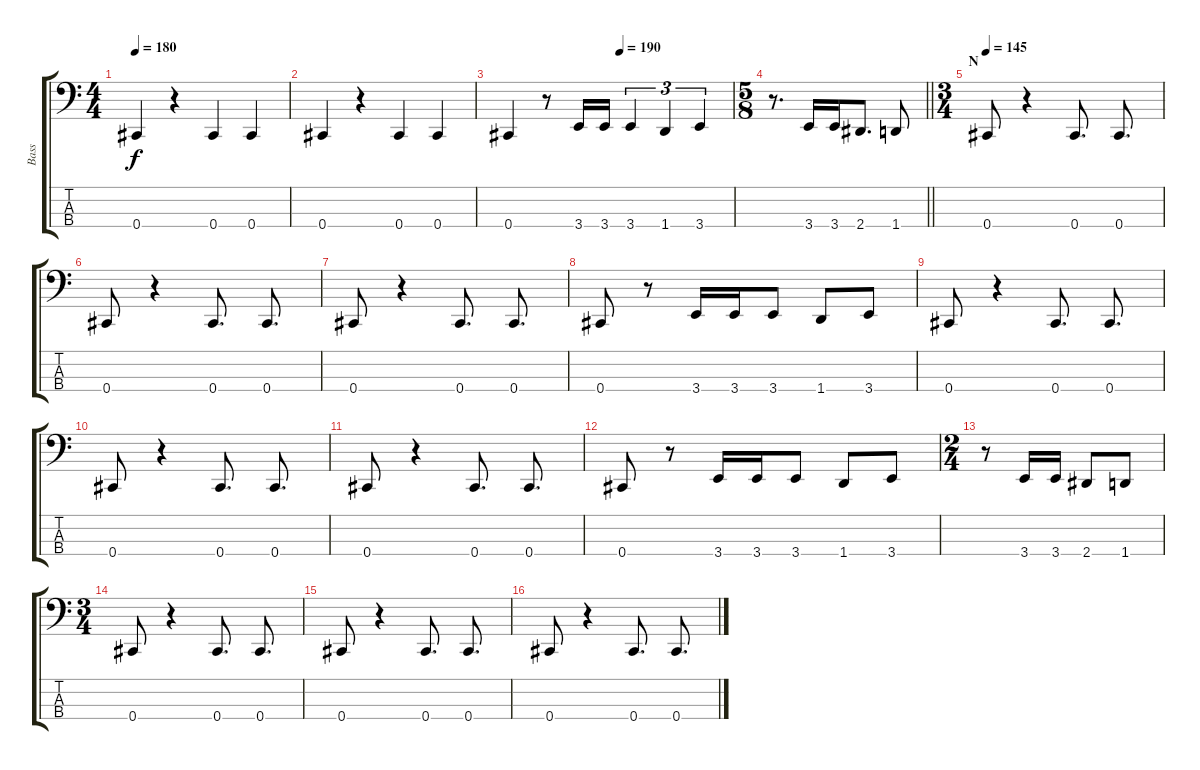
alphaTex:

\track ("Bass" "Bass") {instrument electricbassfinger}
\staff {score tabs}
\tuning (E2 B1 Gb1 Db1) {hide}
\ts (4 4)
\tempo 180
\clef f4
\ks c
0.4.4{dy f} r.4 0.4.4 0.4.4 |
0.4.4 r.4 0.4.4 0.4.4 |
\tempo (190 0.5)
0.4.4 r.8 3.4.16 3.4.16 3.4.4{tu (3 2)} 1.4.4{tu (3 2)} 3.4.4{tu (3 2)} |
\ts (5 8)
\barLineRight lightlight
r.8{d} 3.4.16 3.4.16 2.4.8{d} 1.4.8 |
\ts (3 4)
\section ("" "N")
\tempo 145
0.4.8 r.4 0.4.8{d} 0.4.8{d} |
0.4.8 r.4 0.4.8{d} 0.4.8{d} |
0.4.8 r.4 0.4.8{d} 0.4.8{d} |
0.4.8 r.8 3.4.16 3.4.16 3.4.8 1.4.8 3.4.8 |
0.4.8 r.4 0.4.8{d} 0.4.8{d} |
0.4.8 r.4 0.4.8{d} 0.4.8{d} |
0.4.8 r.4 0.4.8{d} 0.4.8{d} |
0.4.8 r.8 3.4.16 3.4.16 3.4.8 1.4.8 3.4.8 |
\ts (2 4)
r.8 3.4.16 3.4.16 2.4.8 1.4.8 |
\ts (3 4)
0.4.8 r.4 0.4.8{d} 0.4.8{d} |
0.4.8 r.4 0.4.8{d} 0.4.8{d} |
0.4.8 r.4 0.4.8{d} 0.4.8{d}
